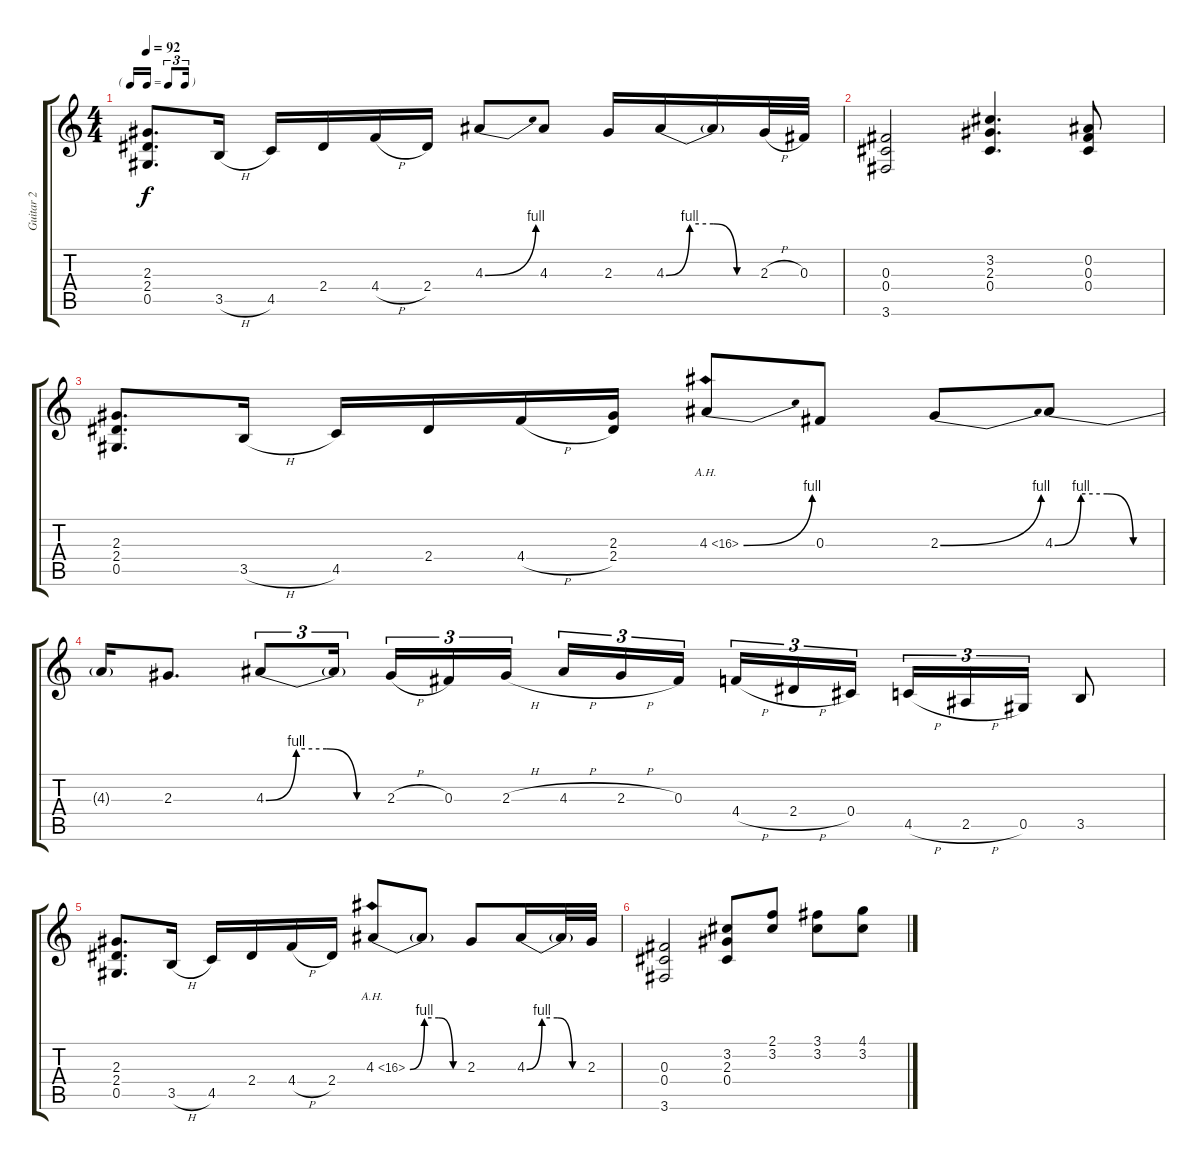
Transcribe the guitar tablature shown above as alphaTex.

\track ("Guitar 2" "Guitar 2") {instrument distortionguitar}
\staff {score tabs}
\tuning (Eb4 Bb3 Gb3 Db3 Ab2 Eb2) {hide}
\ts (4 4)
\tf triplet16th
\tempo 92
\clef g2
\ks c
(2.3 2.4 0.5).8{d dy f} 3.5{h}.16 4.5.16 2.4.16 4.4{h}.16 2.4.16 4.3{be (bend 0 0 60 4)}.8 4.3.8 2.3.16 4.3{be (custom 0 0 15 4 30 4 45 0 60 0)}.16 4.3{t}.16 2.3{h}.32 0.3.32 |
(0.3 0.4 3.6).2 (3.2 2.3 0.4).4{d} (0.2 0.3 0.4).8 |
(2.3 2.4 0.5).8{d} 3.5{h}.16 4.5.16 2.4.16 4.4{h}.16 (2.3 2.4).16 4.3{be (bend 0 0 60 4) ah 12}.8 0.3.8 2.3{be (bend 0 0 60 4)}.8 4.3{be (custom 0 0 15 4 30 4 45 0 60 0)}.8 |
4.3{t}.16 2.3.8{d} 4.3{be (custom 0 0 15 4 30 4 45 0 60 0)}.8{tu (3 2)} 4.3{t}.16{tu (3 2) beam splitsecondary} 2.3{h}.16{tu (3 2)} 0.3.16{tu (3 2)} 2.3{h}.16{tu (3 2)} 4.3{h}.16{tu (3 2)} 2.3{h}.16{tu (3 2)} 0.3.16{tu (3 2) beam splitsecondary} 4.4{h}.16{tu (3 2)} 2.4{h}.16{tu (3 2)} 0.4.16{tu (3 2)} 4.5{h}.16{tu (3 2)} 2.5{h}.16{tu (3 2)} 0.5.16{tu (3 2)} 3.5.8 |
(2.3 2.4 0.5).8{d} 3.5{h}.16 4.5.16 2.4.16 4.4{h}.16 2.4.16 4.3{be (custom 0 0 15 4 30 4 45 0 60 0) ah 12}.8 4.3{t}.8 2.3.8 4.3{be (custom 0 0 15 4 30 4 45 0 60 0)}.16 4.3{t}.32 2.3.32 |
(0.3 0.4 3.6).2 (3.2 2.3 0.4).8 (2.1 3.2).8 (3.1 3.2).8 (4.1 3.2).8
